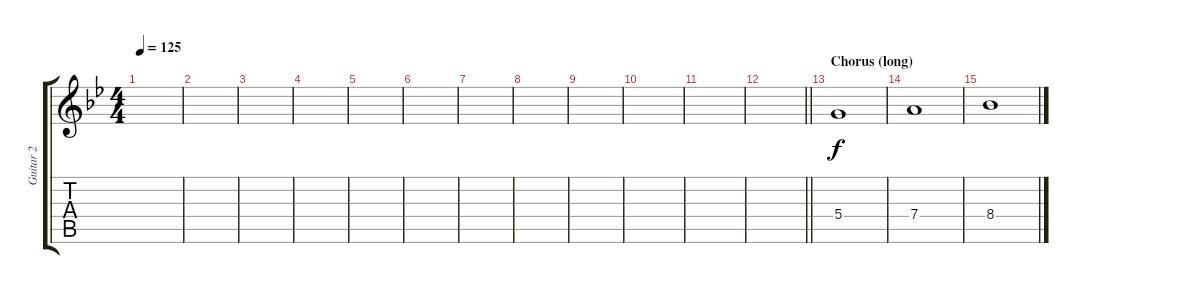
\track ("Guitar 2" "Guitar 2") {instrument distortionguitar}
\staff {score tabs}
\tuning (E4 B3 G3 D3 A2 E2) {hide}
\ts (4 4)
\tempo 125
\clef g2
\ks bb
|
|
|
|
|
|
|
|
|
|
|
\barLineRight lightlight
|
\section ("" "Chorus (long)")
5.4.1 |
7.4.1 |
8.4.1
